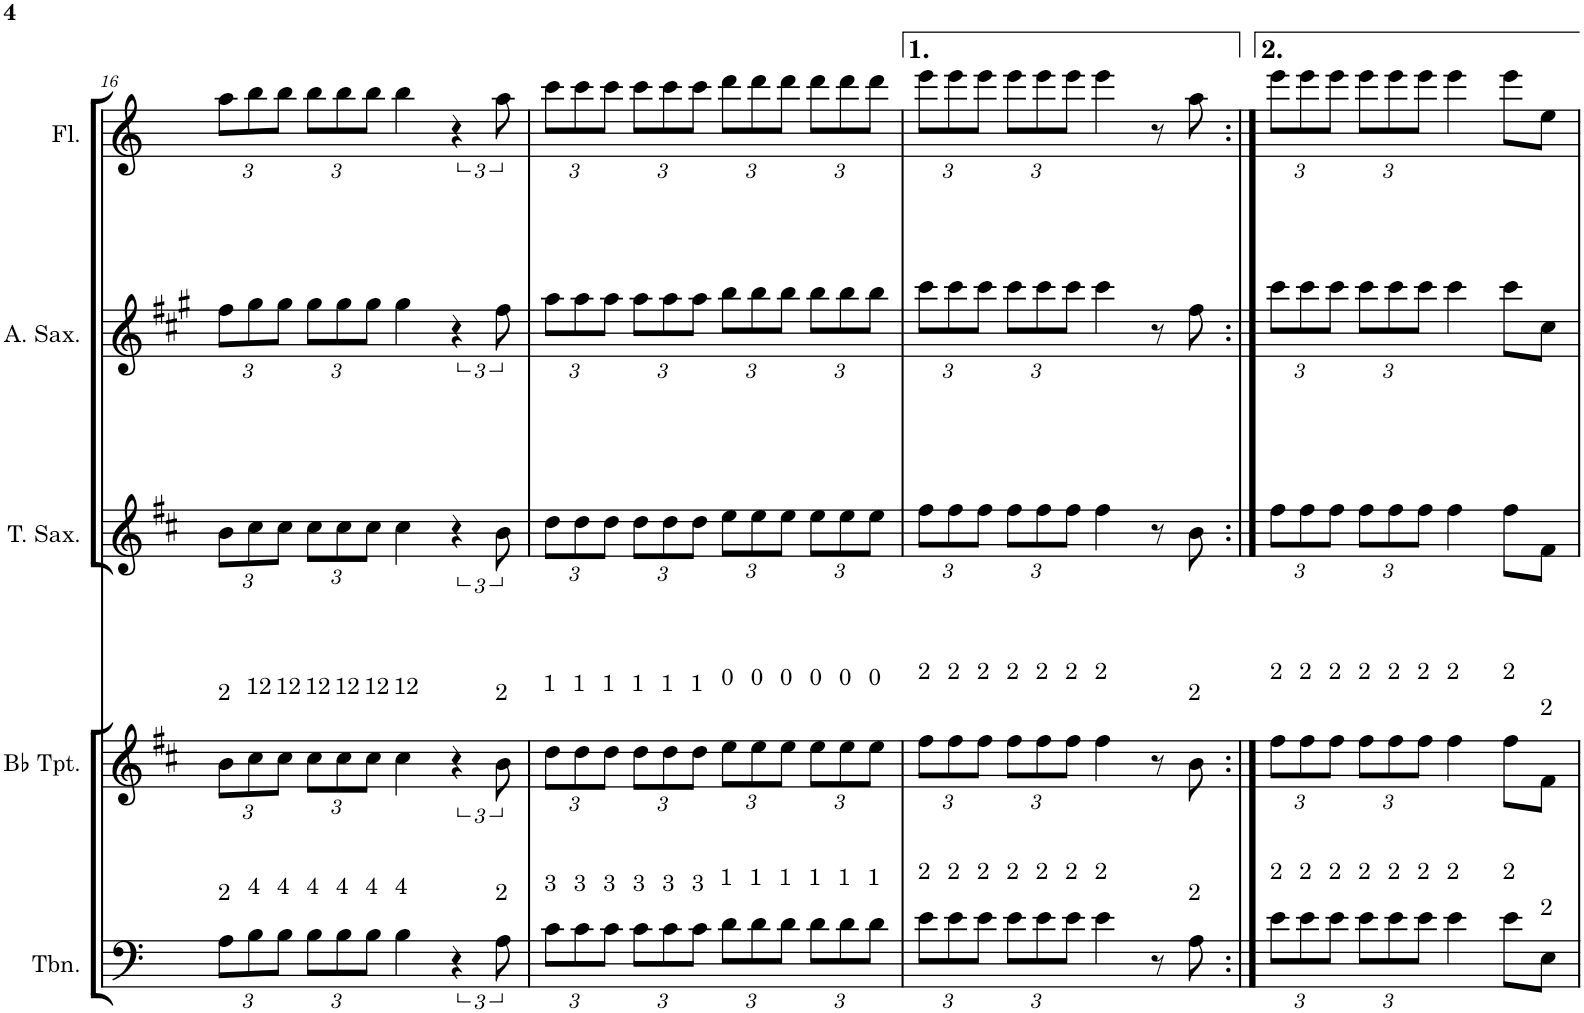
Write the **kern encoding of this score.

**kern	**kern	**kern	**kern	**kern
*part5	*part4	*part3	*part2	*part1
*staff5	*staff4	*staff3	*staff2	*staff1
*I"Trombone	*I"Bb Trumpet	*I"Tenor Saxophone	*I"Alto Saxophone	*I"Flute
*I'Tbn.	*I'Bb Tpt.	*I'T. Sax.	*I'A. Sax.	*I'Fl.
!!LO:PB:g=z
*clefF4	*clefG2	*clefG2	*clefG2	*clefG2
*	*Trd1c2	*Trd8c14	*Trd5c9	*
*k[]	*k[f#c#]	*k[f#c#]	*k[f#c#g#]	*k[]
*M4/4	*M4/4	*M4/4	*M4/4	*M4/4
*Xbrackettup	*Xbrackettup	*Xbrackettup	*Xbrackettup	*Xbrackettup
=16	=16	=16	=16	=16
!	!LO:TX:a:t=2	!	!	!
!LO:TX:a:t=2	!	!	!	!
12A\L	12b\L	12b\L	12ff#\L	12aa\L
!	!LO:TX:a:t=12	!	!	!
!LO:TX:a:t=4	!	!	!	!
12B\	12cc#\	12cc#\	12gg#\	12bb\
!	!LO:TX:a:t=12	!	!	!
!LO:TX:a:t=4	!	!	!	!
12B\J	12cc#\J	12cc#\J	12gg#\J	12bb\J
!	!LO:TX:a:t=12	!	!	!
!LO:TX:a:t=4	!	!	!	!
12B\L	12cc#\L	12cc#\L	12gg#\L	12bb\L
!	!LO:TX:a:t=12	!	!	!
!LO:TX:a:t=4	!	!	!	!
12B\	12cc#\	12cc#\	12gg#\	12bb\
!	!LO:TX:a:t=12	!	!	!
!LO:TX:a:t=4	!	!	!	!
12B\J	12cc#\J	12cc#\J	12gg#\J	12bb\J
!	!LO:TX:a:t=12	!	!	!
!LO:TX:a:t=4	!	!	!	!
4B\	4cc#\	4cc#\	4gg#\	4bb\
*brackettup	*brackettup	*brackettup	*brackettup	*brackettup
6r	6r	6r	6r	6r
!	!LO:TX:a:t=2	!	!	!
!LO:TX:a:t=2	!	!	!	!
12A\	12b\	12b\	12ff#\	12aa\
=17	=17	=17	=17	=17
*Xbrackettup	*Xbrackettup	*Xbrackettup	*Xbrackettup	*Xbrackettup
!	!LO:TX:a:t=1	!	!	!
!LO:TX:a:t=3	!	!	!	!
12c\L	12dd\L	12dd\L	12aa\L	12ccc\L
!	!LO:TX:a:t=1	!	!	!
!LO:TX:a:t=3	!	!	!	!
12c\	12dd\	12dd\	12aa\	12ccc\
!	!LO:TX:a:t=1	!	!	!
!LO:TX:a:t=3	!	!	!	!
12c\J	12dd\J	12dd\J	12aa\J	12ccc\J
!	!LO:TX:a:t=1	!	!	!
!LO:TX:a:t=3	!	!	!	!
12c\L	12dd\L	12dd\L	12aa\L	12ccc\L
!	!LO:TX:a:t=1	!	!	!
!LO:TX:a:t=3	!	!	!	!
12c\	12dd\	12dd\	12aa\	12ccc\
!	!LO:TX:a:t=1	!	!	!
!LO:TX:a:t=3	!	!	!	!
12c\J	12dd\J	12dd\J	12aa\J	12ccc\J
!	!LO:TX:a:t=0	!	!	!
!LO:TX:a:t=1	!	!	!	!
12d\L	12ee\L	12ee\L	12bb\L	12ddd\L
!	!LO:TX:a:t=0	!	!	!
!LO:TX:a:t=1	!	!	!	!
12d\	12ee\	12ee\	12bb\	12ddd\
!	!LO:TX:a:t=0	!	!	!
!LO:TX:a:t=1	!	!	!	!
12d\J	12ee\J	12ee\J	12bb\J	12ddd\J
!	!LO:TX:a:t=0	!	!	!
!LO:TX:a:t=1	!	!	!	!
12d\L	12ee\L	12ee\L	12bb\L	12ddd\L
!	!LO:TX:a:t=0	!	!	!
!LO:TX:a:t=1	!	!	!	!
12d\	12ee\	12ee\	12bb\	12ddd\
!	!LO:TX:a:t=0	!	!	!
!LO:TX:a:t=1	!	!	!	!
12d\J	12ee\J	12ee\J	12bb\J	12ddd\J
=18	=18	=18	=18	=18
!	!LO:TX:a:t=2	!	!	!
!LO:TX:a:t=2	!	!	!	!
12e\L	12ff#\L	12ff#\L	12ccc#\L	12eee\L
!	!LO:TX:a:t=2	!	!	!
!LO:TX:a:t=2	!	!	!	!
12e\	12ff#\	12ff#\	12ccc#\	12eee\
!	!LO:TX:a:t=2	!	!	!
!LO:TX:a:t=2	!	!	!	!
12e\J	12ff#\J	12ff#\J	12ccc#\J	12eee\J
!	!LO:TX:a:t=2	!	!	!
!LO:TX:a:t=2	!	!	!	!
12e\L	12ff#\L	12ff#\L	12ccc#\L	12eee\L
!	!LO:TX:a:t=2	!	!	!
!LO:TX:a:t=2	!	!	!	!
12e\	12ff#\	12ff#\	12ccc#\	12eee\
!	!LO:TX:a:t=2	!	!	!
!LO:TX:a:t=2	!	!	!	!
12e\J	12ff#\J	12ff#\J	12ccc#\J	12eee\J
!	!LO:TX:a:t=2	!	!	!
!LO:TX:a:t=2	!	!	!	!
4e\	4ff#\	4ff#\	4ccc#\	4eee\
8r	8r	8r	8r	8r
!	!LO:TX:a:t=2	!	!	!
!LO:TX:a:t=2	!	!	!	!
8A\	8b\	8b\	8ff#\	8aa\
=19:|!	=19:|!	=19:|!	=19:|!	=19:|!
!	!LO:TX:a:t=2	!	!	!
!LO:TX:a:t=2	!	!	!	!
12e\L	12ff#\L	12ff#\L	12ccc#\L	12eee\L
!	!LO:TX:a:t=2	!	!	!
!LO:TX:a:t=2	!	!	!	!
12e\	12ff#\	12ff#\	12ccc#\	12eee\
!	!LO:TX:a:t=2	!	!	!
!LO:TX:a:t=2	!	!	!	!
12e\J	12ff#\J	12ff#\J	12ccc#\J	12eee\J
!	!LO:TX:a:t=2	!	!	!
!LO:TX:a:t=2	!	!	!	!
12e\L	12ff#\L	12ff#\L	12ccc#\L	12eee\L
!	!LO:TX:a:t=2	!	!	!
!LO:TX:a:t=2	!	!	!	!
12e\	12ff#\	12ff#\	12ccc#\	12eee\
!	!LO:TX:a:t=2	!	!	!
!LO:TX:a:t=2	!	!	!	!
12e\J	12ff#\J	12ff#\J	12ccc#\J	12eee\J
!	!LO:TX:a:t=2	!	!	!
!LO:TX:a:t=2	!	!	!	!
4e\	4ff#\	4ff#\	4ccc#\	4eee\
!	!LO:TX:a:t=2	!	!	!
!LO:TX:a:t=2	!	!	!	!
8e\L	8ff#\L	8ff#\L	8ccc#\L	8eee\L
!	!LO:TX:a:t=2	!	!	!
!LO:TX:a:t=2	!	!	!	!
8E\J	8f#\J	8f#\J	8cc#\J	8ee\J
=	=	=	=	=
*-	*-	*-	*-	*-
